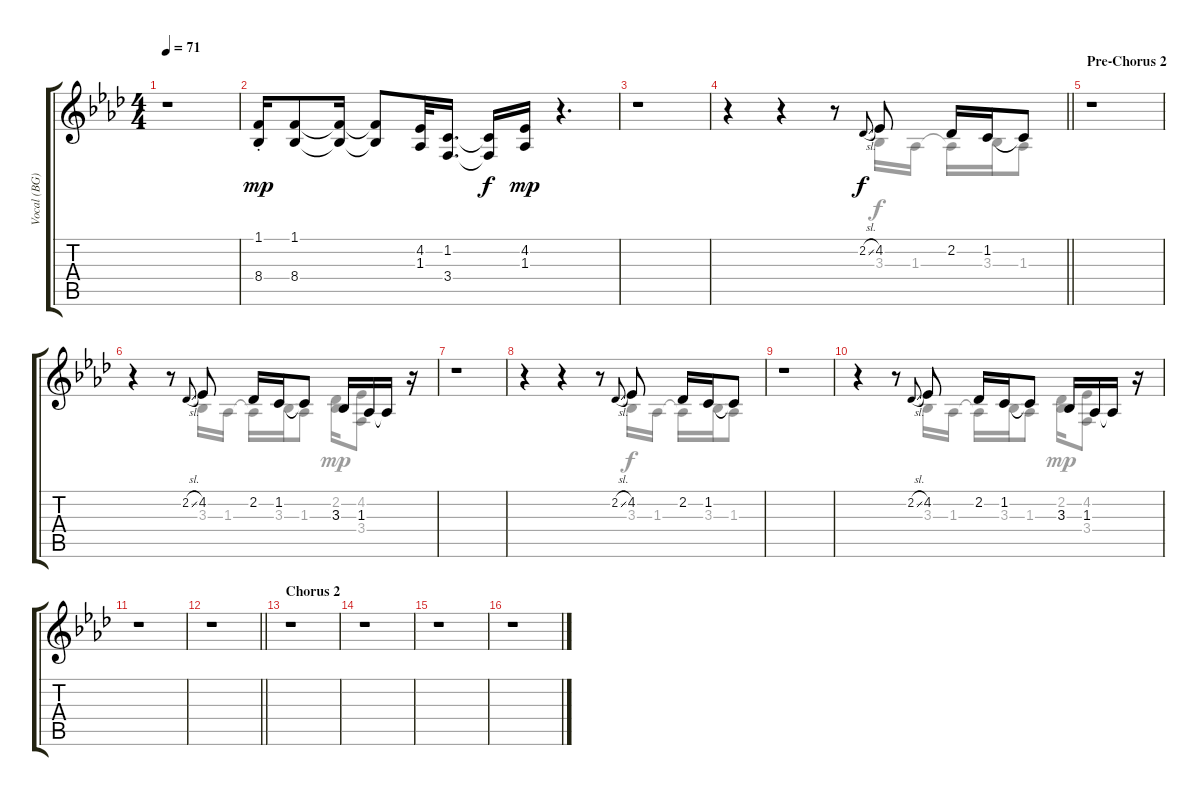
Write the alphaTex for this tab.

\track ("Vocal (BG)" "Vocal (BG)") {instrument flute}
\staff {score tabs}
\tuning (E4 B3 G3 D3 A2 E2) {hide}
\voice
\ts (4 4)
\tempo 71
\clef g2
\ks ab
r.1{dy mp} |
(1.1 8.4{st}).16 (1.1 8.4).8 (1.1{t} 8.4{t}).16 (1.1{t} 8.4{t}).8 (4.2 1.3).32 (1.2 3.4).16{d} (1.2{t} 3.4{t}).16{dy f} (4.2 1.3).16{dy mp} r.4{d} |
r.1 |
\barLineRight lightlight
r.4 r.4 r.8 2.2{sl}.8{gr onbeat dy f} 4.2.8 2.2.16 1.2.16 1.2{t}.8 |
\section ("" "Pre-Chorus 2")
r.1 |
r.4 r.8 2.2{sl}.8{gr onbeat} 4.2.8 2.2.16 1.2.16 1.2{t}.8 3.3.16 1.3.16 1.3{t}.16 r.16 |
r.1 |
r.4 r.4 r.8 2.2{sl}.8{gr onbeat} 4.2.8 2.2.16 1.2.16 1.2{t}.8 |
r.1 |
r.4 r.8 2.2{sl}.8{gr onbeat} 4.2.8 2.2.16 1.2.16 1.2{t}.8 3.3.16 1.3.16 1.3{t}.16 r.16 |
r.1 |
\barLineRight lightlight
r.1 |
\section ("" "Chorus 2")
r.1 |
r.1 |
r.1 |
r.1
\voice
\clef g2
\ottava regular
\simile none
\ks ab
|
|
|
\barLineRight lightlight
r.4 r.4 r.8 3.3.16{dy f} 1.3.16 1.3{t}.16 3.3.16 1.3.8 |
|
r.4 r.8 3.3.16 1.3.16 1.3{t}.16 3.3.16 1.3.8 (2.2 3.3).16{dy mp} (4.2 3.4).8 r.16 |
|
r.4 r.4 r.8 3.3.16{dy f} 1.3.16 1.3{t}.16 3.3.16 1.3.8 |
|
r.4 r.8 3.3.16 1.3.16 1.3{t}.16 3.3.16 1.3.8 (2.2 3.3).16{dy mp} (4.2 3.4).8 r.16 |
|
\barLineRight lightlight
|
|
|
|
